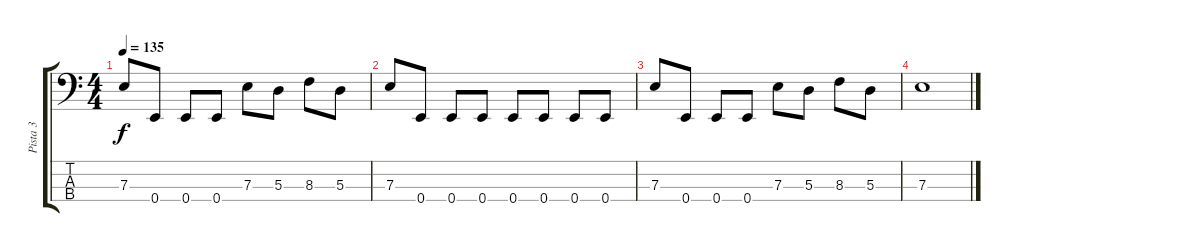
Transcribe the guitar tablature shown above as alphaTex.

\track ("Pista 3" "Pista 3") {instrument electricbasspick}
\staff {score tabs}
\tuning (G2 D2 A1 E1) {hide}
\ts (4 4)
\tempo 135
\clef f4
\ks c
7.3.8{dy f} 0.4.8 0.4.8 0.4.8 7.3.8 5.3.8 8.3.8 5.3.8 |
7.3.8 0.4.8 0.4.8 0.4.8 0.4.8 0.4.8 0.4.8 0.4.8 |
7.3.8 0.4.8 0.4.8 0.4.8 7.3.8 5.3.8 8.3.8 5.3.8 |
7.3.1
